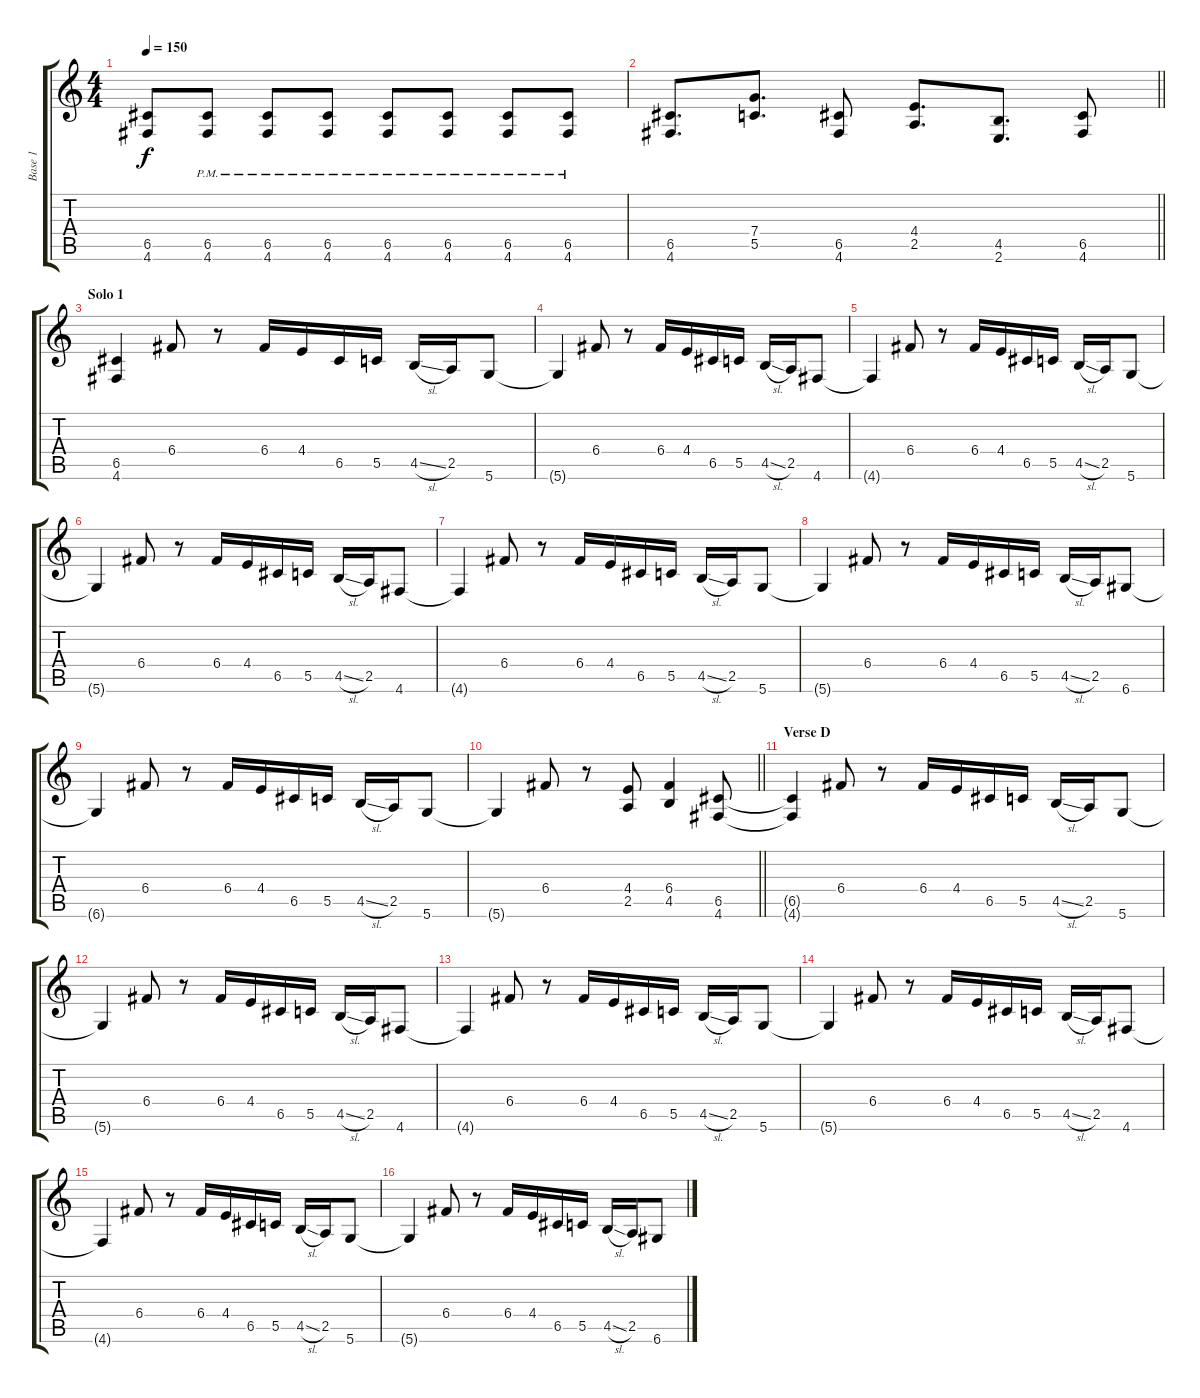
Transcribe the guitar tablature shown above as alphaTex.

\track ("Base 1" "Base 1") {instrument distortionguitar}
\staff {score tabs}
\tuning (D4 A3 F3 C3 G2 D2) {hide}
\ts (4 4)
\tempo 150
\clef g2
\ks c
(6.5{t} 4.6{t}).8{dy f} (6.5{pm} 4.6{pm}).8 (6.5{pm} 4.6{pm}).8 (6.5{pm} 4.6{pm}).8 (6.5{pm} 4.6{pm}).8 (6.5{pm} 4.6{pm}).8 (6.5{pm} 4.6{pm}).8 (6.5{pm} 4.6{pm}).8 |
\barLineRight lightlight
(6.5 4.6).8{d} (7.4 5.5).8{d} (6.5 4.6).8 (4.4 2.5).8{d} (4.5 2.6).8{d} (6.5 4.6).8 |
\section ("" "Solo 1")
(6.5 4.6).4 6.4.8 r.8 6.4.16 4.4.16 6.5.16 5.5.16 4.5{sl}.16 2.5.16 5.6.8 |
5.6{t}.4 6.4.8 r.8 6.4.16 4.4.16 6.5.16 5.5.16 4.5{sl}.16 2.5.16 4.6.8 |
4.6{t}.4 6.4.8 r.8 6.4.16 4.4.16 6.5.16 5.5.16 4.5{sl}.16 2.5.16 5.6.8 |
5.6{t}.4 6.4.8 r.8 6.4.16 4.4.16 6.5.16 5.5.16 4.5{sl}.16 2.5.16 4.6.8 |
4.6{t}.4 6.4.8 r.8 6.4.16 4.4.16 6.5.16 5.5.16 4.5{sl}.16 2.5.16 5.6.8 |
5.6{t}.4 6.4.8 r.8 6.4.16 4.4.16 6.5.16 5.5.16 4.5{sl}.16 2.5.16 6.6.8 |
6.6{t}.4 6.4.8 r.8 6.4.16 4.4.16 6.5.16 5.5.16 4.5{sl}.16 2.5.16 5.6.8 |
\barLineRight lightlight
5.6{t}.4 6.4.8 r.8 (4.4 2.5).8 (6.4 4.5).4 (6.5 4.6).8 |
\section ("" "Verse D")
(6.5{t} 4.6{t}).4 6.4.8 r.8 6.4.16 4.4.16 6.5.16 5.5.16 4.5{sl}.16 2.5.16 5.6.8 |
5.6{t}.4 6.4.8 r.8 6.4.16 4.4.16 6.5.16 5.5.16 4.5{sl}.16 2.5.16 4.6.8 |
4.6{t}.4 6.4.8 r.8 6.4.16 4.4.16 6.5.16 5.5.16 4.5{sl}.16 2.5.16 5.6.8 |
5.6{t}.4 6.4.8 r.8 6.4.16 4.4.16 6.5.16 5.5.16 4.5{sl}.16 2.5.16 4.6.8 |
4.6{t}.4 6.4.8 r.8 6.4.16 4.4.16 6.5.16 5.5.16 4.5{sl}.16 2.5.16 5.6.8 |
5.6{t}.4 6.4.8 r.8 6.4.16 4.4.16 6.5.16 5.5.16 4.5{sl}.16 2.5.16 6.6.8
